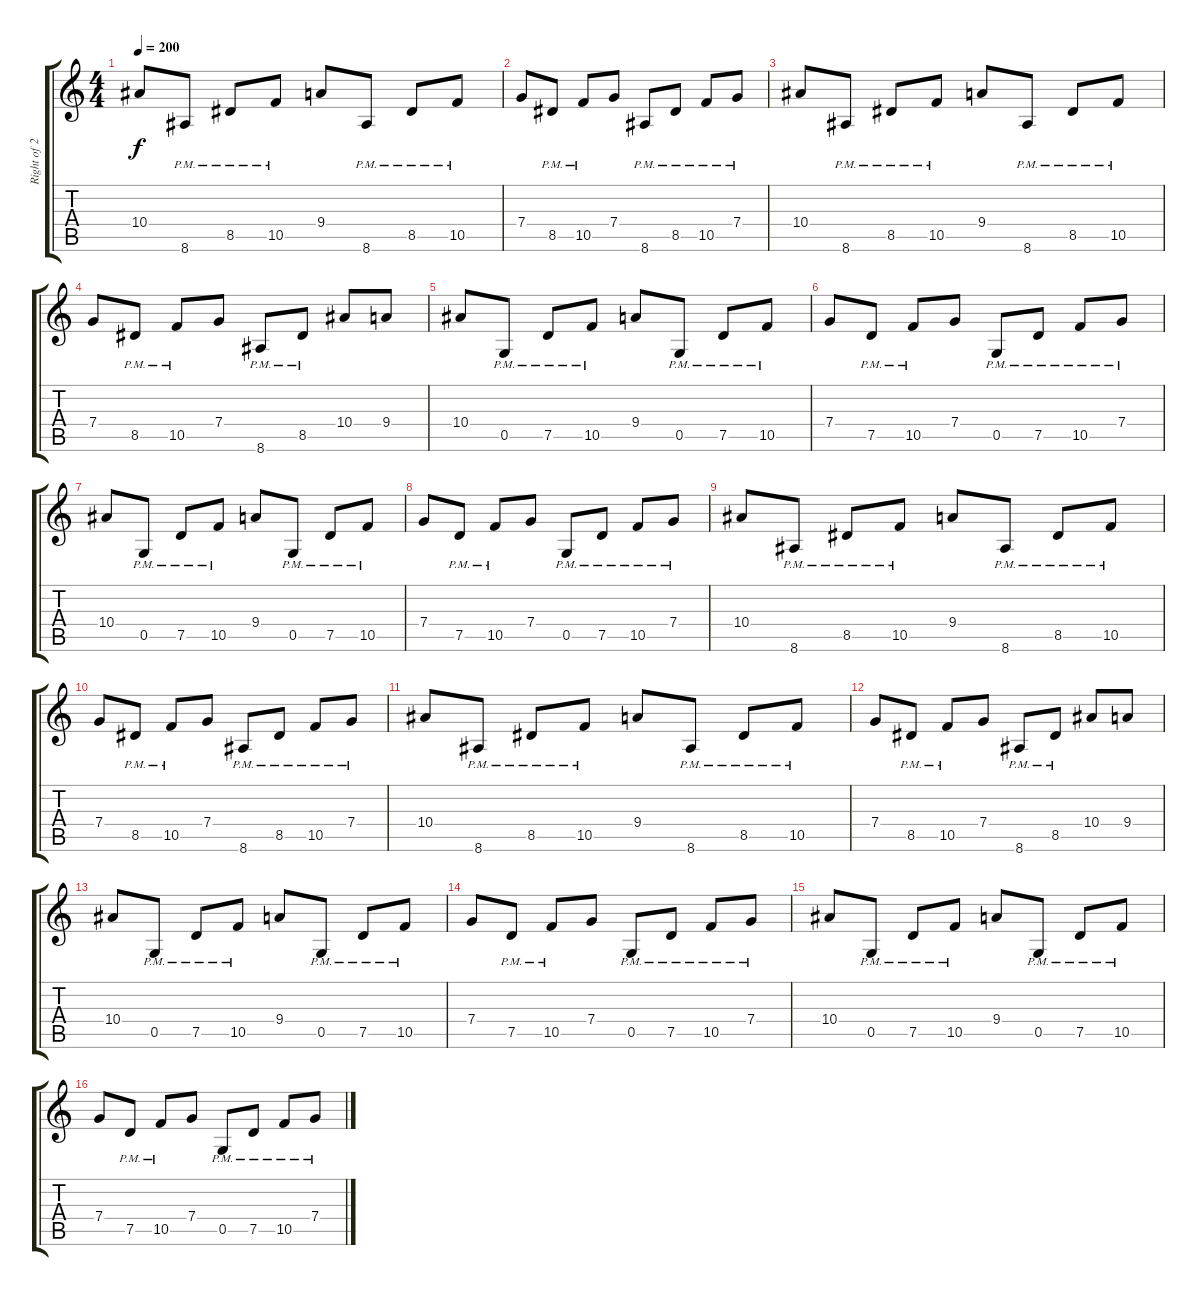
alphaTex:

\track ("Right of 2A" "Right of 2") {solo instrument overdrivenguitar}
\staff {score tabs}
\tuning (D4 A3 F3 C3 G2 D2) {hide}
\ts (4 4)
\tempo 200
\clef g2
\ks c
10.4.8{dy f} 8.6{pm}.8 8.5{pm}.8 10.5{pm}.8 9.4.8 8.6{pm}.8 8.5{pm}.8 10.5{pm}.8 |
7.4.8 8.5{pm}.8 10.5{pm}.8 7.4.8 8.6{pm}.8 8.5{pm}.8 10.5{pm}.8 7.4{pm}.8 |
10.4.8 8.6{pm}.8 8.5{pm}.8 10.5{pm}.8 9.4.8 8.6{pm}.8 8.5{pm}.8 10.5{pm}.8 |
7.4.8 8.5{pm}.8 10.5{pm}.8 7.4.8 8.6{pm}.8 8.5{pm}.8 10.4.8 9.4.8 |
10.4.8 0.5{pm}.8 7.5{pm}.8 10.5{pm}.8 9.4.8 0.5{pm}.8 7.5{pm}.8 10.5{pm}.8 |
7.4.8 7.5{pm}.8 10.5{pm}.8 7.4.8 0.5{pm}.8 7.5{pm}.8 10.5{pm}.8 7.4{pm}.8 |
10.4.8 0.5{pm}.8 7.5{pm}.8 10.5{pm}.8 9.4.8 0.5{pm}.8 7.5{pm}.8 10.5{pm}.8 |
7.4.8 7.5{pm}.8 10.5{pm}.8 7.4.8 0.5{pm}.8 7.5{pm}.8 10.5{pm}.8 7.4{pm}.8 |
10.4.8 8.6{pm}.8 8.5{pm}.8 10.5{pm}.8 9.4.8 8.6{pm}.8 8.5{pm}.8 10.5{pm}.8 |
7.4.8 8.5{pm}.8 10.5{pm}.8 7.4.8 8.6{pm}.8 8.5{pm}.8 10.5{pm}.8 7.4{pm}.8 |
10.4.8 8.6{pm}.8 8.5{pm}.8 10.5{pm}.8 9.4.8 8.6{pm}.8 8.5{pm}.8 10.5{pm}.8 |
7.4.8 8.5{pm}.8 10.5{pm}.8 7.4.8 8.6{pm}.8 8.5{pm}.8 10.4.8 9.4.8 |
10.4.8 0.5{pm}.8 7.5{pm}.8 10.5{pm}.8 9.4.8 0.5{pm}.8 7.5{pm}.8 10.5{pm}.8 |
7.4.8 7.5{pm}.8 10.5{pm}.8 7.4.8 0.5{pm}.8 7.5{pm}.8 10.5{pm}.8 7.4{pm}.8 |
10.4.8 0.5{pm}.8 7.5{pm}.8 10.5{pm}.8 9.4.8 0.5{pm}.8 7.5{pm}.8 10.5{pm}.8 |
7.4.8 7.5{pm}.8 10.5{pm}.8 7.4.8 0.5{pm}.8 7.5{pm}.8 10.5{pm}.8 7.4{pm}.8
